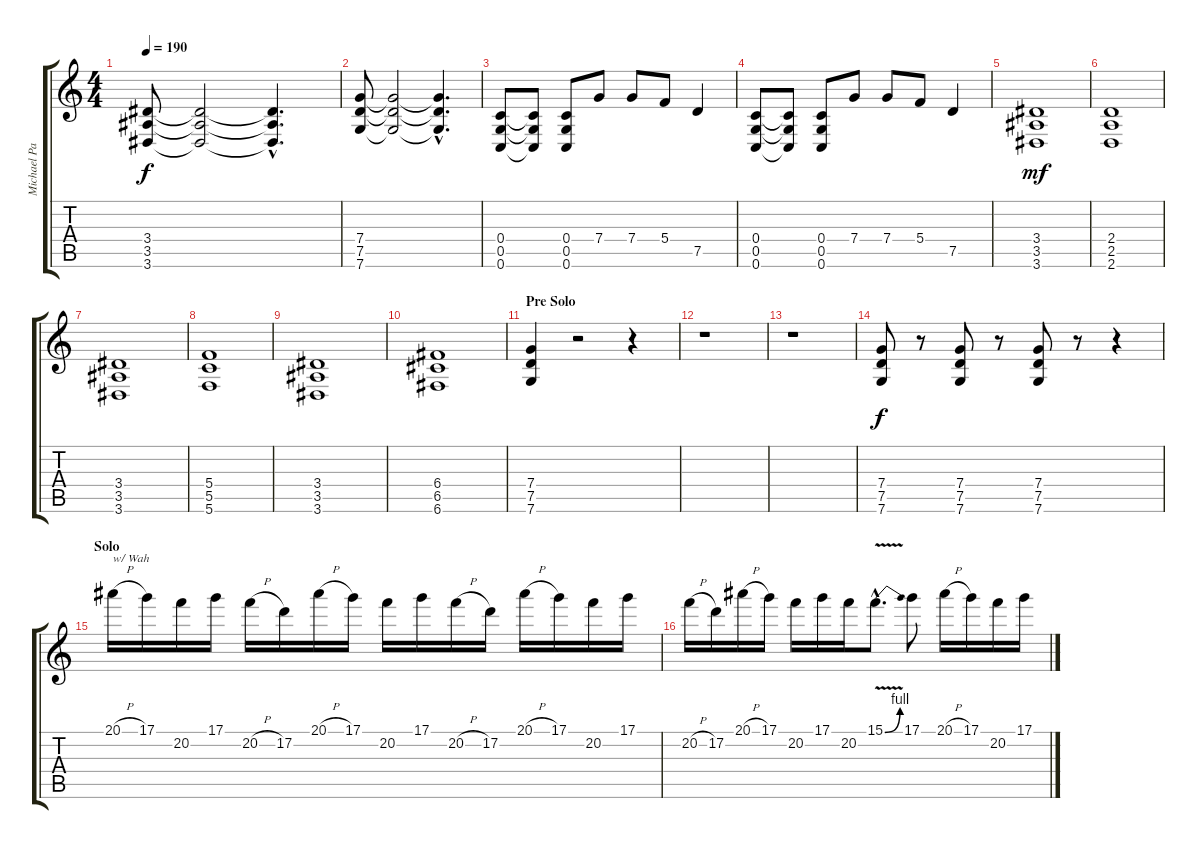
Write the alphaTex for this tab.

\track ("Michael Padget" "Michael Pa") {instrument distortionguitar}
\staff {score tabs}
\tuning (D4 A3 F3 C3 G2 C2) {hide}
\ts (4 4)
\tempo 190
\clef g2
\ks c
(3.4 3.5 3.6).8{dy f} (3.4{t} 3.5{t} 3.6{t}).2 (3.4{hac t} 3.5{hac t} 3.6{hac t}).4{d} |
(7.4 7.5 7.6).8 (7.4{t} 7.5{t} 7.6{t}).2 (7.4{hac t} 7.5{hac t} 7.6{hac t}).4{d} |
(0.4 0.5 0.6).8 (0.4{t} 0.5{t} 0.6{t}).8 (0.4 0.5 0.6).8 7.4.8 7.4.8 5.4.8 7.5.4 |
(0.4 0.5 0.6).8 (0.4{t} 0.5{t} 0.6{t}).8 (0.4 0.5 0.6).8 7.4.8 7.4.8 5.4.8 7.5.4 |
(3.4 3.5 3.6).1{dy mf} |
(2.4 2.5 2.6).1 |
(3.4 3.5 3.6).1 |
(5.4 5.5 5.6).1 |
(3.4 3.5 3.6).1 |
(6.4 6.5 6.6).1 |
\section ("" "Pre Solo")
(7.4 7.5 7.6).4 r.2 r.4 |
r.1 |
r.1 |
(7.4 7.5 7.6).8{dy f} r.8 (7.4 7.5 7.6).8 r.8 (7.4 7.5 7.6).8 r.8 r.4 |
\section ("" "Solo")
20.1{h}.16{txt "w/ Wah" volume 16} 17.1.16 20.2.16 17.1.16 20.2{h}.16 17.2.16 20.1{h}.16 17.1.16 20.2.16 17.1.16 20.2{h}.16 17.2.16 20.1{h}.16 17.1.16 20.2.16 17.1.16 |
20.2{h}.16 17.2.16 20.1{h}.16 17.1.16 20.2.16 17.1.16 20.2.16 15.1{be (bend 0 0 60 4) v hac}.8{d} 17.1.8 20.1{h}.16 17.1.16 20.2.16 17.1.16
